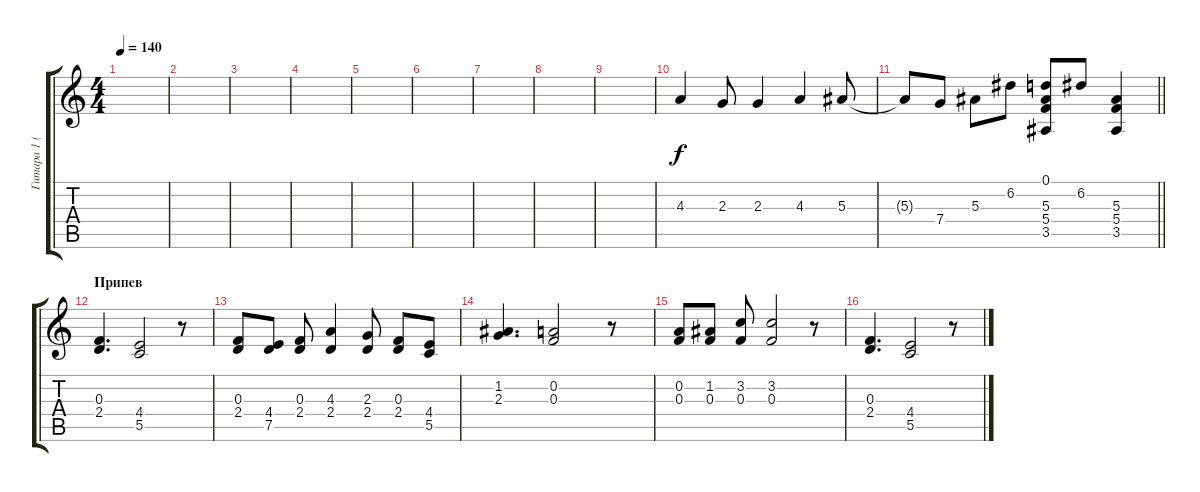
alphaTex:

\track ("Гитара 1 (2)" "Гитара 1 (") {instrument distortionguitar}
\staff {score tabs}
\tuning (D4 A3 F3 C3 G2 D2) {hide}
\ts (4 4)
\tempo 140
\clef g2
\ks c
|
|
|
|
|
|
|
|
|
4.3.4 2.3.8 2.3.4 4.3.4 5.3.8 |
\barLineRight lightlight
5.3{t}.8 7.4.8 5.3.8 6.2.8 (0.1 5.3 5.4 3.5).8 6.2.8 (5.3 5.4 3.5).4 |
\section ("" "Припев")
(0.3 2.4).4{d} (4.4 5.5).2 r.8 |
(0.3 2.4).8 (4.4 7.5).8 (0.3 2.4).8 (4.3 2.4).4 (2.3 2.4).8 (0.3 2.4).8 (4.4 5.5).8 |
(1.2 2.3).4{d} (0.2 0.3).2 r.8 |
(0.2 0.3).8 (1.2 0.3).8 (3.2 0.3).8 (3.2 0.3).2 r.8 |
(0.3 2.4).4{d} (4.4 5.5).2 r.8
